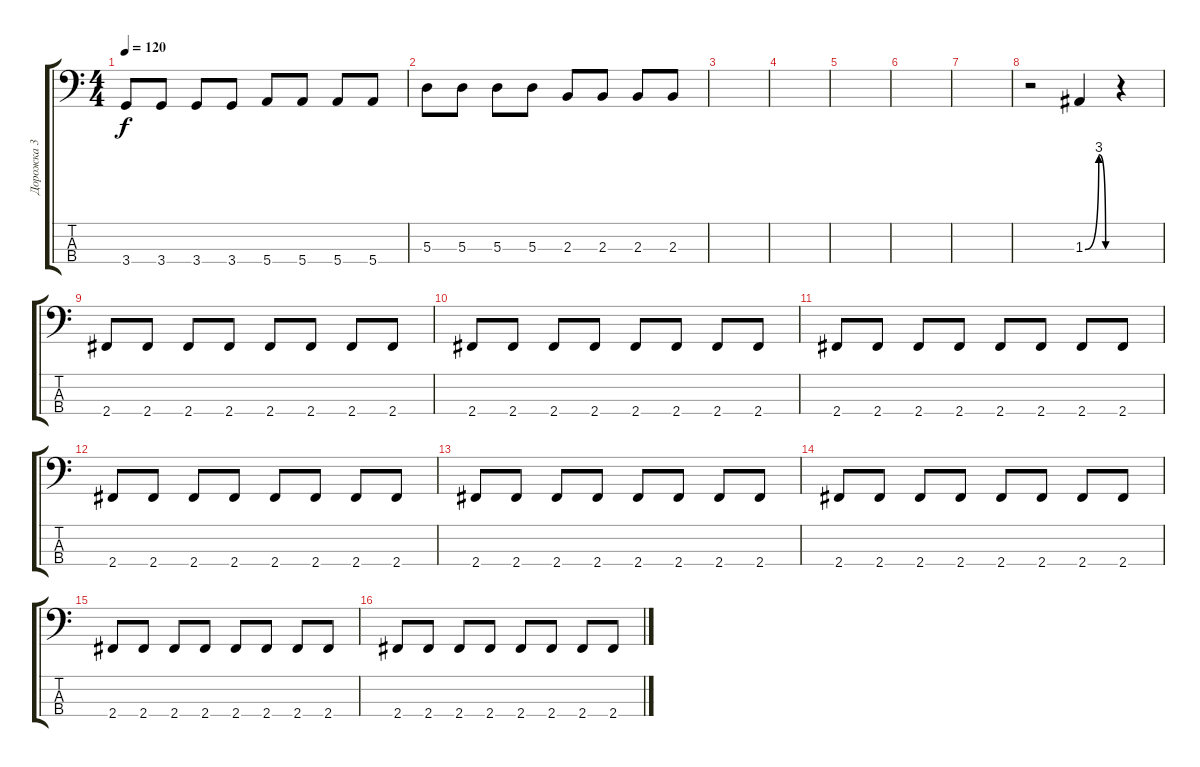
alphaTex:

\track ("Дорожка 3" "Дорожка 3") {instrument electricbassfinger}
\staff {score tabs}
\tuning (G2 D2 A1 E1) {hide}
\ts (4 4)
\tempo 120
\clef f4
\ks c
3.4.8{dy f} 3.4.8 3.4.8 3.4.8 5.4.8 5.4.8 5.4.8 5.4.8 |
5.3.8 5.3.8 5.3.8 5.3.8 2.3.8 2.3.8 2.3.8 2.3.8 |
|
|
|
|
|
r.2 1.3{be (custom 0 0 30 12 45 0 60 0)}.4 r.4 |
2.4.8 2.4.8 2.4.8 2.4.8 2.4.8 2.4.8 2.4.8 2.4.8 |
2.4.8 2.4.8 2.4.8 2.4.8 2.4.8 2.4.8 2.4.8 2.4.8 |
2.4.8 2.4.8 2.4.8 2.4.8 2.4.8 2.4.8 2.4.8 2.4.8 |
2.4.8 2.4.8 2.4.8 2.4.8 2.4.8 2.4.8 2.4.8 2.4.8 |
2.4.8 2.4.8 2.4.8 2.4.8 2.4.8 2.4.8 2.4.8 2.4.8 |
2.4.8 2.4.8 2.4.8 2.4.8 2.4.8 2.4.8 2.4.8 2.4.8 |
2.4.8 2.4.8 2.4.8 2.4.8 2.4.8 2.4.8 2.4.8 2.4.8 |
2.4.8 2.4.8 2.4.8 2.4.8 2.4.8 2.4.8 2.4.8 2.4.8
